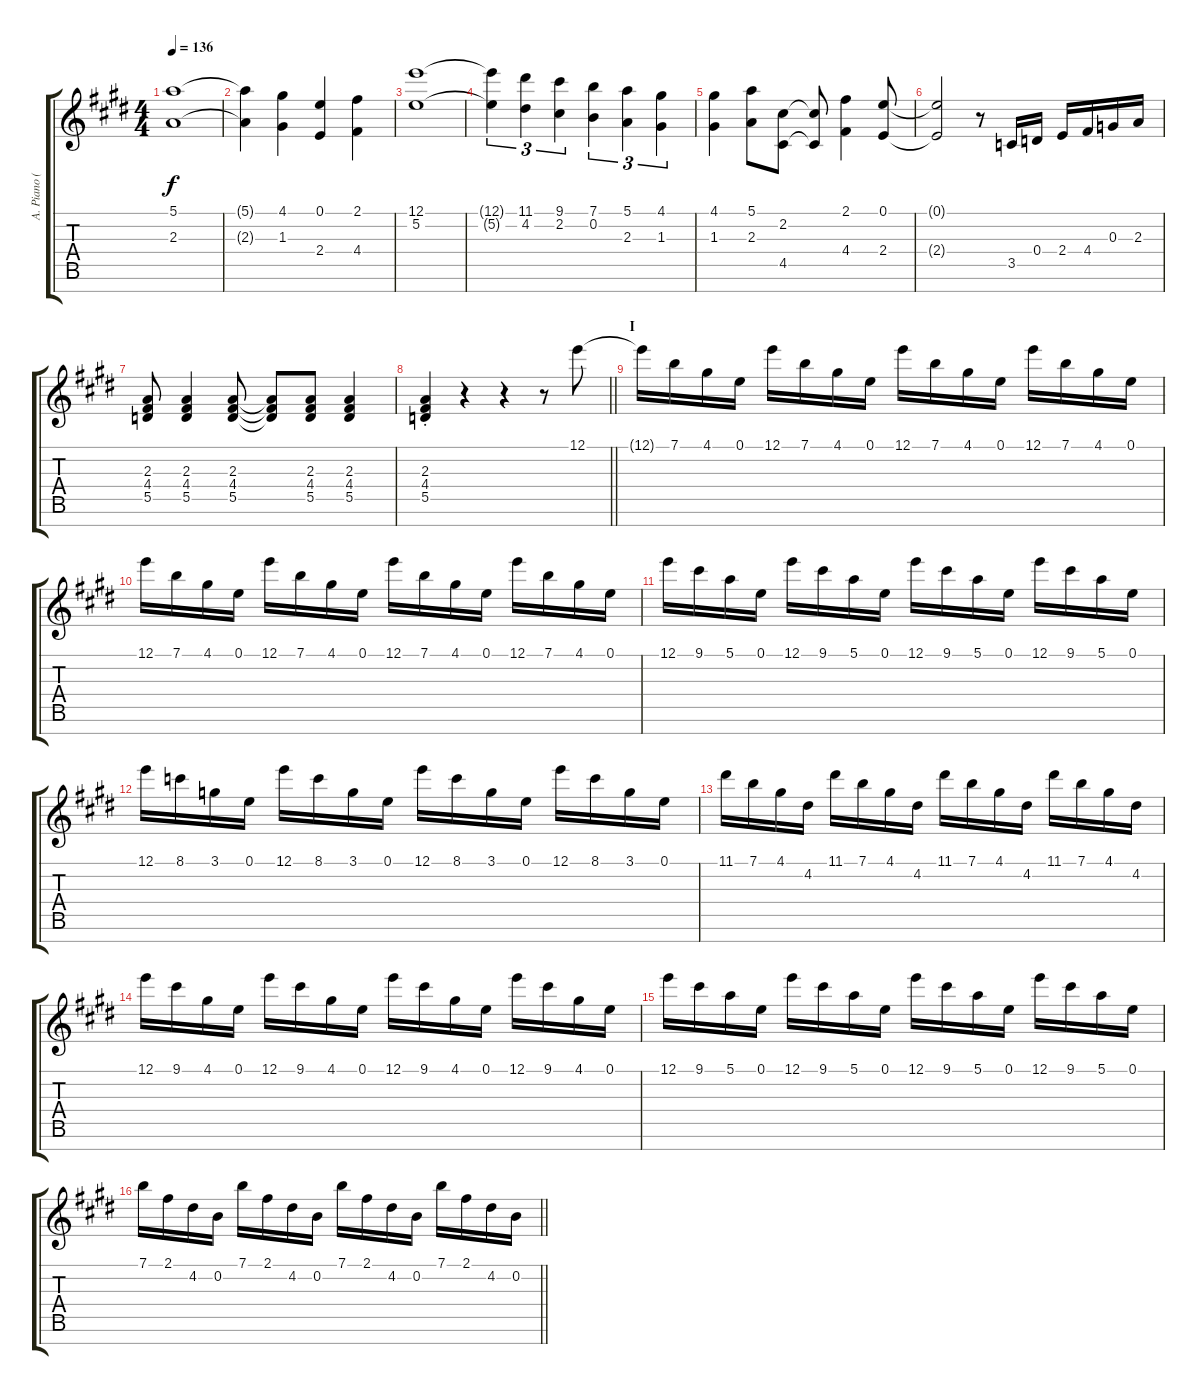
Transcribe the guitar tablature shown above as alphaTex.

\track ("A. Piano (Right Hand)" "A. Piano (") {instrument acousticgrandpiano}
\staff {score tabs}
\tuning (E5 B4 G4 D4 A3 E3 B2) {hide}
\ts (4 4)
\tempo 136
\clef g2
\ks e
(5.1 2.3).1{dy f} |
(5.1{t} 2.3{t}).4 (4.1 1.3).4 (0.1 2.4).4 (2.1 4.4).4 |
(12.1 5.2).1 |
(12.1{t} 5.2{t}).4{tu (3 2)} (11.1 4.2).4{tu (3 2)} (9.1 2.2).4{tu (3 2)} (7.1 0.2).4{tu (3 2)} (5.1 2.3).4{tu (3 2)} (4.1 1.3).4{tu (3 2)} |
(4.1 1.3).4 (5.1 2.3).8 (2.2 4.5).8 (2.2{t} 4.5{t}).8 (2.1 4.4).4 (0.1 2.4).8 |
(0.1{t} 2.4{t}).2 r.8 3.5.16 0.4.16 2.4.16 4.4.16 0.3.16 2.3.16 |
(2.3 4.4 5.5).8 (2.3 4.4 5.5).4 (2.3 4.4 5.5).8 (2.3{t} 4.4{t} 5.5{t}).8 (2.3 4.4 5.5).8 (2.3 4.4 5.5).4 |
\barLineRight lightlight
(2.3{st} 4.4{st} 5.5{st}).4 r.4 r.4 r.8 12.1.8 |
\section ("" "I")
12.1{t}.16 7.1.16 4.1.16 0.1.16 12.1.16 7.1.16 4.1.16 0.1.16 12.1.16 7.1.16 4.1.16 0.1.16 12.1.16 7.1.16 4.1.16 0.1.16 |
12.1.16 7.1.16 4.1.16 0.1.16 12.1.16 7.1.16 4.1.16 0.1.16 12.1.16 7.1.16 4.1.16 0.1.16 12.1.16 7.1.16 4.1.16 0.1.16 |
12.1.16 9.1.16 5.1.16 0.1.16 12.1.16 9.1.16 5.1.16 0.1.16 12.1.16 9.1.16 5.1.16 0.1.16 12.1.16 9.1.16 5.1.16 0.1.16 |
12.1.16 8.1.16 3.1.16 0.1.16 12.1.16 8.1.16 3.1.16 0.1.16 12.1.16 8.1.16 3.1.16 0.1.16 12.1.16 8.1.16 3.1.16 0.1.16 |
11.1.16 7.1.16 4.1.16 4.2.16 11.1.16 7.1.16 4.1.16 4.2.16 11.1.16 7.1.16 4.1.16 4.2.16 11.1.16 7.1.16 4.1.16 4.2.16 |
12.1.16 9.1.16 4.1.16 0.1.16 12.1.16 9.1.16 4.1.16 0.1.16 12.1.16 9.1.16 4.1.16 0.1.16 12.1.16 9.1.16 4.1.16 0.1.16 |
12.1.16 9.1.16 5.1.16 0.1.16 12.1.16 9.1.16 5.1.16 0.1.16 12.1.16 9.1.16 5.1.16 0.1.16 12.1.16 9.1.16 5.1.16 0.1.16 |
\barLineRight lightlight
7.1.16 2.1.16 4.2.16 0.2.16 7.1.16 2.1.16 4.2.16 0.2.16 7.1.16 2.1.16 4.2.16 0.2.16 7.1.16 2.1.16 4.2.16 0.2.16
